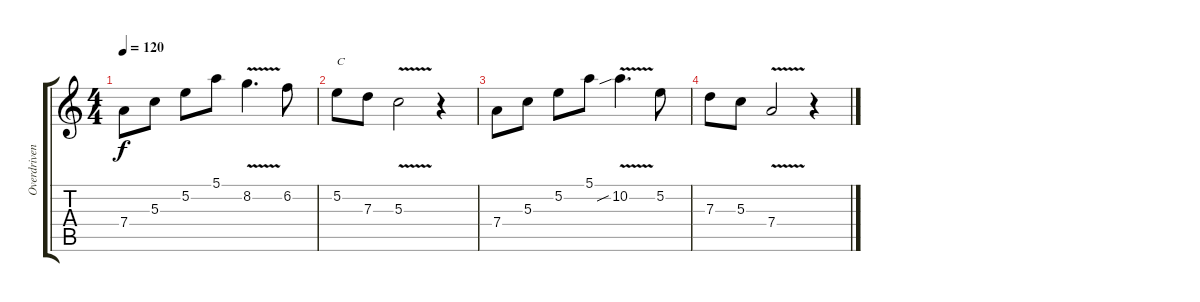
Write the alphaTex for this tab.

\track ("Overdriven Guitar" "Overdriven") {instrument overdrivenguitar}
\staff {score tabs}
\tuning (E4 B3 G3 D3 A2 E2) {hide}
\ts (4 4)
\tempo 120
\clef g2
\ks c
7.4.8{dy f instrument overdrivenguitar} 5.3.8 5.2.8 5.1.8 8.2{v}.4{d} 6.2.8 |
5.2.8{txt "C"} 7.3.8 5.3{v}.2 r.4 |
7.4.8 5.3.8 5.2.8 5.1.8 10.2{v sib}.4{d} 5.2.8 |
7.3.8 5.3.8 7.4{v}.2 r.4
